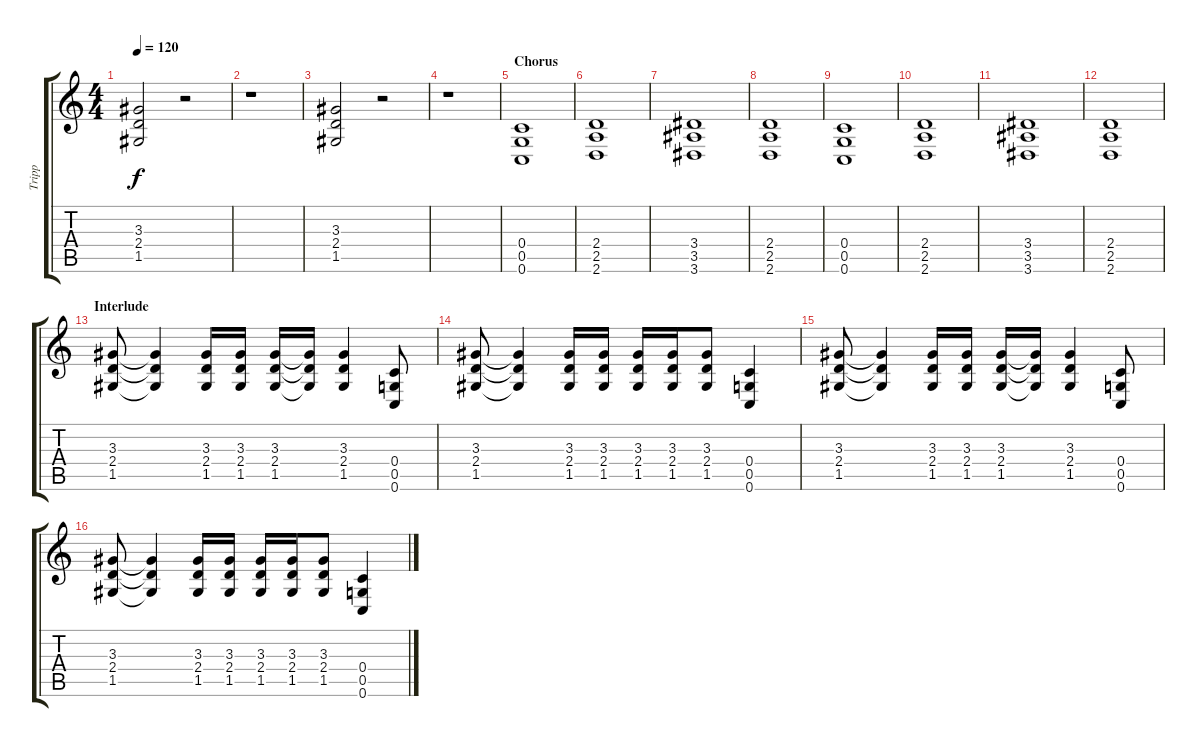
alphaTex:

\track ("Tripp" "Tripp") {instrument distortionguitar}
\staff {score tabs}
\tuning (D4 A3 F3 C3 G2 C2) {hide}
\ts (4 4)
\tempo 120
\clef g2
\ks c
(3.3 2.4 1.5).2{dy f} r.2 |
r.1 |
(3.3 2.4 1.5).2 r.2 |
r.1 |
\section ("" "Chorus")
(0.4 0.5 0.6).1 |
(2.4 2.5 2.6).1 |
(3.4 3.5 3.6).1 |
(2.4 2.5 2.6).1 |
(0.4 0.5 0.6).1 |
(2.4 2.5 2.6).1 |
(3.4 3.5 3.6).1 |
(2.4 2.5 2.6).1 |
\section ("" "Interlude")
(3.3 2.4 1.5).8 (3.3{t} 2.4{t} 1.5{t}).4 (3.3 2.4 1.5).16 (3.3 2.4 1.5).16 (3.3 2.4 1.5).16 (3.3{t} 2.4{t} 1.5{t}).16 (3.3 2.4 1.5).4 (0.4 0.5 0.6).8 |
(3.3 2.4 1.5).8 (3.3{t} 2.4{t} 1.5{t}).4 (3.3 2.4 1.5).16 (3.3 2.4 1.5).16 (3.3 2.4 1.5).16 (3.3 2.4 1.5).16 (3.3 2.4 1.5).8 (0.4 0.5 0.6).4 |
(3.3 2.4 1.5).8 (3.3{t} 2.4{t} 1.5{t}).4 (3.3 2.4 1.5).16 (3.3 2.4 1.5).16 (3.3 2.4 1.5).16 (3.3{t} 2.4{t} 1.5{t}).16 (3.3 2.4 1.5).4 (0.4 0.5 0.6).8 |
(3.3 2.4 1.5).8 (3.3{t} 2.4{t} 1.5{t}).4 (3.3 2.4 1.5).16 (3.3 2.4 1.5).16 (3.3 2.4 1.5).16 (3.3 2.4 1.5).16 (3.3 2.4 1.5).8 (0.4 0.5 0.6).4
